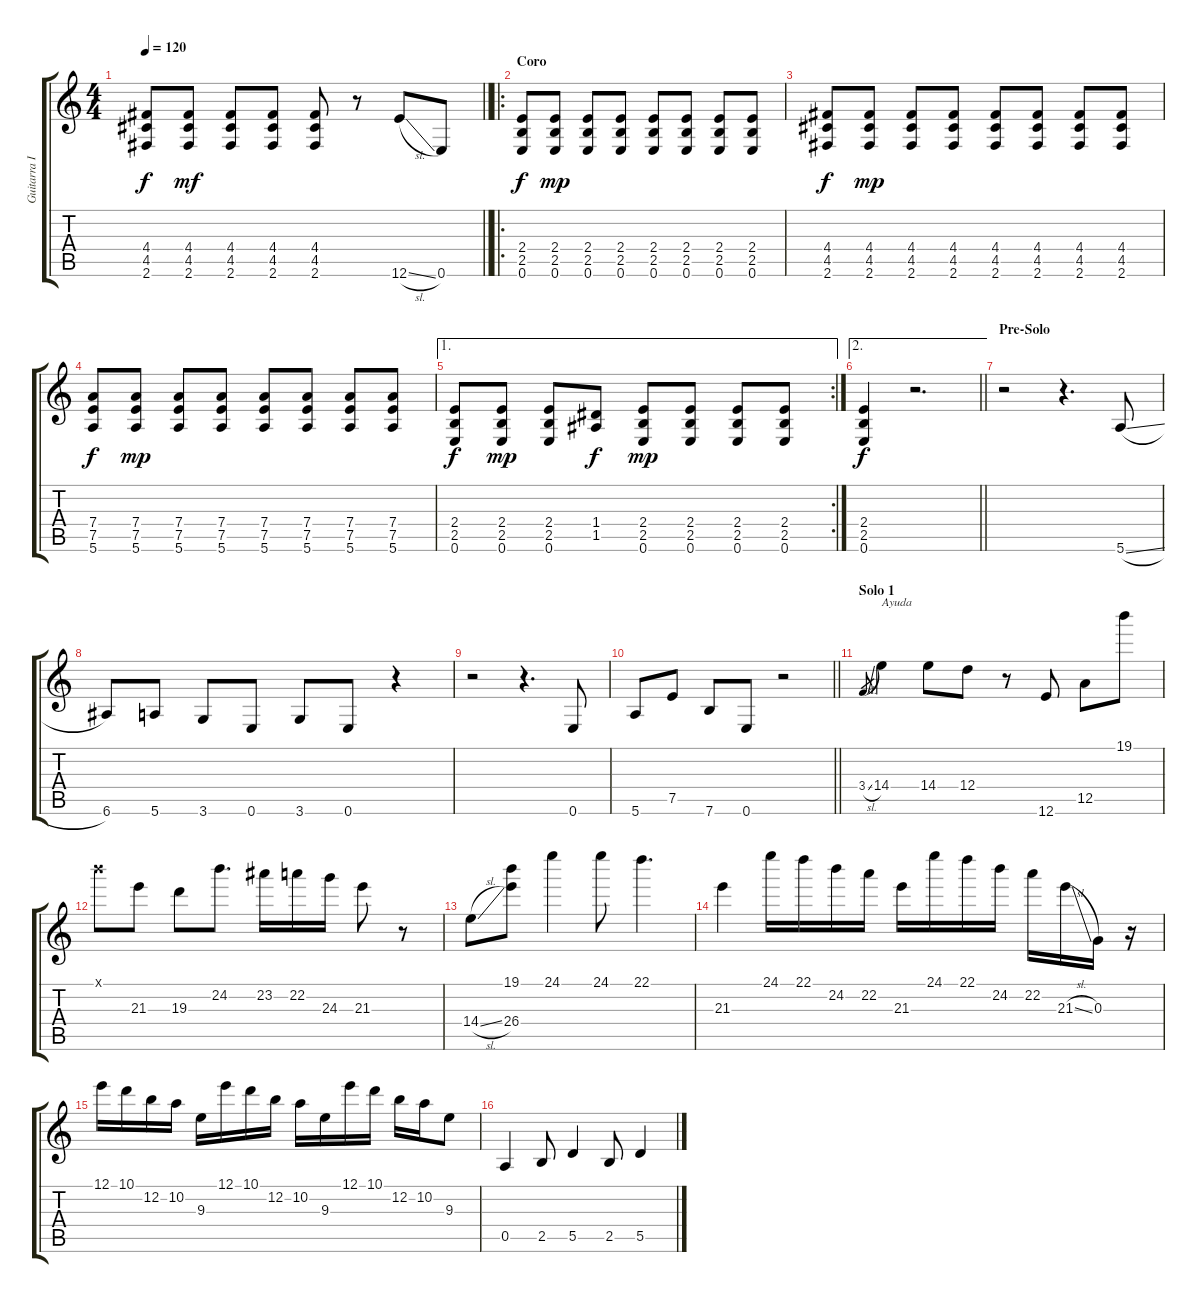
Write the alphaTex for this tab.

\track ("Guitarra I" "Guitarra I") {instrument distortionguitar}
\staff {score tabs}
\tuning (E4 B3 G3 D3 A2 E2) {hide}
\ts (4 4)
\tempo 120
\clef g2
\barLineRight lightlight
\ks c
(4.4 4.5 2.6).8{dy f} (4.4 4.5 2.6).8{dy mf} (4.4 4.5 2.6).8 (4.4 4.5 2.6).8 (4.4 4.5 2.6).8 r.8 12.6{sl}.8 0.6.8 |
\ro
\section ("" "Coro")
(2.4 2.5 0.6).8{dy f} (2.4 2.5 0.6).8{dy mp} (2.4 2.5 0.6).8 (2.4 2.5 0.6).8 (2.4 2.5 0.6).8 (2.4 2.5 0.6).8 (2.4 2.5 0.6).8 (2.4 2.5 0.6).8 |
(4.4 4.5 2.6).8{dy f} (4.4 4.5 2.6).8{dy mp} (4.4 4.5 2.6).8 (4.4 4.5 2.6).8 (4.4 4.5 2.6).8 (4.4 4.5 2.6).8 (4.4 4.5 2.6).8 (4.4 4.5 2.6).8 |
(7.4 7.5 5.6).8{dy f} (7.4 7.5 5.6).8{dy mp} (7.4 7.5 5.6).8 (7.4 7.5 5.6).8 (7.4 7.5 5.6).8 (7.4 7.5 5.6).8 (7.4 7.5 5.6).8 (7.4 7.5 5.6).8 |
\ae 1
\rc 2
(2.4 2.5 0.6).8{dy f} (2.4 2.5 0.6).8{dy mp} (2.4 2.5 0.6).8 (1.4 1.5).8{dy f} (2.4 2.5 0.6).8{dy mp} (2.4 2.5 0.6).8 (2.4 2.5 0.6).8 (2.4 2.5 0.6).8 |
\ae 2
\barLineRight lightlight
(2.4 2.5 0.6).4{dy f} r.2{d} |
\section ("" "Pre-Solo")
r.2 r.4{d} 5.6{sl}.8 |
6.6.8 5.6.8 3.6.8 0.6.8 3.6.8 0.6.8 r.4 |
r.2 r.4{d} 0.6.8 |
\barLineRight lightlight
5.6.8 7.5.8 7.6.8 0.6.8 r.2 |
\section ("" "Solo 1")
3.4{sl}.8{gr} 14.4.4{txt "Ayuda"} 14.4.8 12.4.8 r.8 12.6.8 12.5.8 19.1.8 |
19.1{x}.8 21.3.8 19.3.8 24.2.8{d} 23.2.16 22.2.16 24.3.16 21.3.8 r.8 |
14.4{sl}.8 (19.1 26.4).8 24.1.4 24.1.8 22.1.4{d} |
21.3.4 24.1.16 22.1.16 24.2.16 22.2.16 21.3.16 24.1.16 22.1.16 24.2.16 22.2.16 21.3{sl}.16 0.3.16 r.16 |
12.1.16 10.1.16 12.2.16 10.2.16 9.3.16 12.1.16 10.1.16 12.2.16 10.2.16 9.3.16 12.1.16 10.1.16 12.2.16 10.2.16 9.3.8 |
0.5.4 2.5.8 5.5.4 2.5.8 5.5.4
